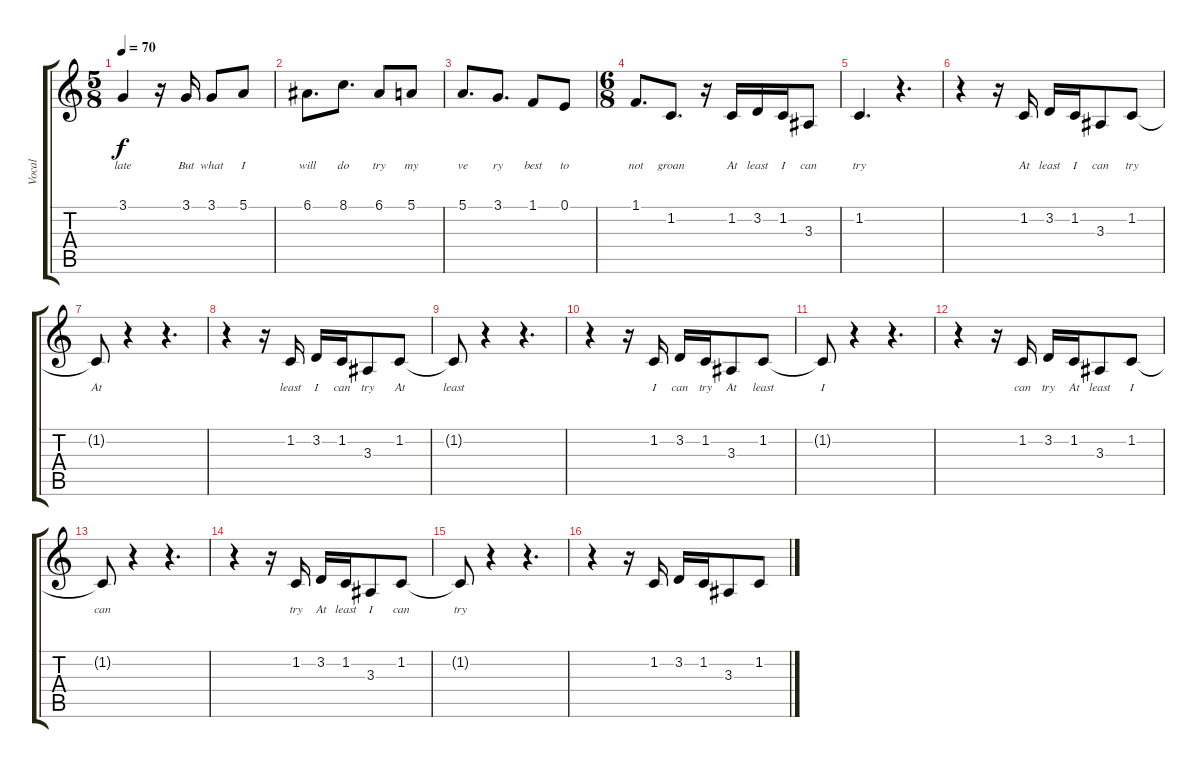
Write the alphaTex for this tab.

\track ("Vocal" "Vocal") {instrument acousticgrandpiano}
\staff {score tabs}
\tuning (E4 B3 G3 D3 A2 E2) {hide}
\ts (5 8)
\tempo 70
\clef g2
\ks c
3.1.4{lyrics (0 "late") lyrics (1 "") lyrics (2 "") lyrics (3 "") lyrics (4 "") dy f} r.16 3.1.16{lyrics (0 "But") lyrics (1 "") lyrics (2 "") lyrics (3 "") lyrics (4 "")} 3.1.8{lyrics (0 "what") lyrics (1 "") lyrics (2 "") lyrics (3 "") lyrics (4 "")} 5.1.8{lyrics (0 "I") lyrics (1 "") lyrics (2 "") lyrics (3 "") lyrics (4 "")} |
6.1.8{d lyrics (0 "will") lyrics (1 "") lyrics (2 "") lyrics (3 "") lyrics (4 "")} 8.1.8{d lyrics (0 "do") lyrics (1 "") lyrics (2 "") lyrics (3 "") lyrics (4 "")} 6.1.8{lyrics (0 "try") lyrics (1 "") lyrics (2 "") lyrics (3 "") lyrics (4 "")} 5.1.8{lyrics (0 "my") lyrics (1 "") lyrics (2 "") lyrics (3 "") lyrics (4 "")} |
5.1.8{d lyrics (0 "ve") lyrics (1 "") lyrics (2 "") lyrics (3 "") lyrics (4 "")} 3.1.8{d lyrics (0 "ry") lyrics (1 "") lyrics (2 "") lyrics (3 "") lyrics (4 "")} 1.1.8{lyrics (0 "best") lyrics (1 "") lyrics (2 "") lyrics (3 "") lyrics (4 "")} 0.1.8{lyrics (0 "to") lyrics (1 "") lyrics (2 "") lyrics (3 "") lyrics (4 "")} |
\ts (6 8)
1.1.8{d lyrics (0 "not") lyrics (1 "") lyrics (2 "") lyrics (3 "") lyrics (4 "")} 1.2.8{d lyrics (0 "groan") lyrics (1 "") lyrics (2 "") lyrics (3 "") lyrics (4 "")} r.16 1.2.16{lyrics (0 "At") lyrics (1 "") lyrics (2 "") lyrics (3 "") lyrics (4 "")} 3.2.16{lyrics (0 "least") lyrics (1 "") lyrics (2 "") lyrics (3 "") lyrics (4 "")} 1.2.16{lyrics (0 "I") lyrics (1 "") lyrics (2 "") lyrics (3 "") lyrics (4 "")} 3.3.8{lyrics (0 "can") lyrics (1 "") lyrics (2 "") lyrics (3 "") lyrics (4 "")} |
1.2.4{d lyrics (0 "try") lyrics (1 "") lyrics (2 "") lyrics (3 "") lyrics (4 "")} r.4{d} |
r.4 r.16 1.2.16{lyrics (0 "At") lyrics (1 "") lyrics (2 "") lyrics (3 "") lyrics (4 "")} 3.2.16{lyrics (0 "least") lyrics (1 "") lyrics (2 "") lyrics (3 "") lyrics (4 "")} 1.2.16{lyrics (0 "I") lyrics (1 "") lyrics (2 "") lyrics (3 "") lyrics (4 "")} 3.3.8{lyrics (0 "can") lyrics (1 "") lyrics (2 "") lyrics (3 "") lyrics (4 "")} 1.2.8{lyrics (0 "try") lyrics (1 "") lyrics (2 "") lyrics (3 "") lyrics (4 "")} |
1.2{t}.8{lyrics (0 "At") lyrics (1 "") lyrics (2 "") lyrics (3 "") lyrics (4 "")} r.4 r.4{d} |
r.4 r.16 1.2.16{lyrics (0 "least") lyrics (1 "") lyrics (2 "") lyrics (3 "") lyrics (4 "")} 3.2.16{lyrics (0 "I") lyrics (1 "") lyrics (2 "") lyrics (3 "") lyrics (4 "")} 1.2.16{lyrics (0 "can") lyrics (1 "") lyrics (2 "") lyrics (3 "") lyrics (4 "")} 3.3.8{lyrics (0 "try") lyrics (1 "") lyrics (2 "") lyrics (3 "") lyrics (4 "")} 1.2.8{lyrics (0 "At") lyrics (1 "") lyrics (2 "") lyrics (3 "") lyrics (4 "")} |
1.2{t}.8{lyrics (0 "least") lyrics (1 "") lyrics (2 "") lyrics (3 "") lyrics (4 "")} r.4 r.4{d} |
r.4 r.16 1.2.16{lyrics (0 "I") lyrics (1 "") lyrics (2 "") lyrics (3 "") lyrics (4 "")} 3.2.16{lyrics (0 "can") lyrics (1 "") lyrics (2 "") lyrics (3 "") lyrics (4 "")} 1.2.16{lyrics (0 "try") lyrics (1 "") lyrics (2 "") lyrics (3 "") lyrics (4 "")} 3.3.8{lyrics (0 "At") lyrics (1 "") lyrics (2 "") lyrics (3 "") lyrics (4 "")} 1.2.8{lyrics (0 "least") lyrics (1 "") lyrics (2 "") lyrics (3 "") lyrics (4 "")} |
1.2{t}.8{lyrics (0 "I") lyrics (1 "") lyrics (2 "") lyrics (3 "") lyrics (4 "")} r.4 r.4{d} |
r.4 r.16 1.2.16{lyrics (0 "can") lyrics (1 "") lyrics (2 "") lyrics (3 "") lyrics (4 "")} 3.2.16{lyrics (0 "try") lyrics (1 "") lyrics (2 "") lyrics (3 "") lyrics (4 "")} 1.2.16{lyrics (0 "At") lyrics (1 "") lyrics (2 "") lyrics (3 "") lyrics (4 "")} 3.3.8{lyrics (0 "least") lyrics (1 "") lyrics (2 "") lyrics (3 "") lyrics (4 "")} 1.2.8{lyrics (0 "I") lyrics (1 "") lyrics (2 "") lyrics (3 "") lyrics (4 "")} |
1.2{t}.8{lyrics (0 "can") lyrics (1 "") lyrics (2 "") lyrics (3 "") lyrics (4 "")} r.4 r.4{d} |
r.4 r.16 1.2.16{lyrics (0 "try") lyrics (1 "") lyrics (2 "") lyrics (3 "") lyrics (4 "")} 3.2.16{lyrics (0 "At") lyrics (1 "") lyrics (2 "") lyrics (3 "") lyrics (4 "")} 1.2.16{lyrics (0 "least") lyrics (1 "") lyrics (2 "") lyrics (3 "") lyrics (4 "")} 3.3.8{lyrics (0 "I") lyrics (1 "") lyrics (2 "") lyrics (3 "") lyrics (4 "")} 1.2.8{lyrics (0 "can") lyrics (1 "") lyrics (2 "") lyrics (3 "") lyrics (4 "")} |
1.2{t}.8{lyrics (0 "try") lyrics (1 "") lyrics (2 "") lyrics (3 "") lyrics (4 "")} r.4 r.4{d} |
r.4 r.16 1.2.16 3.2.16 1.2.16 3.3.8 1.2.8
